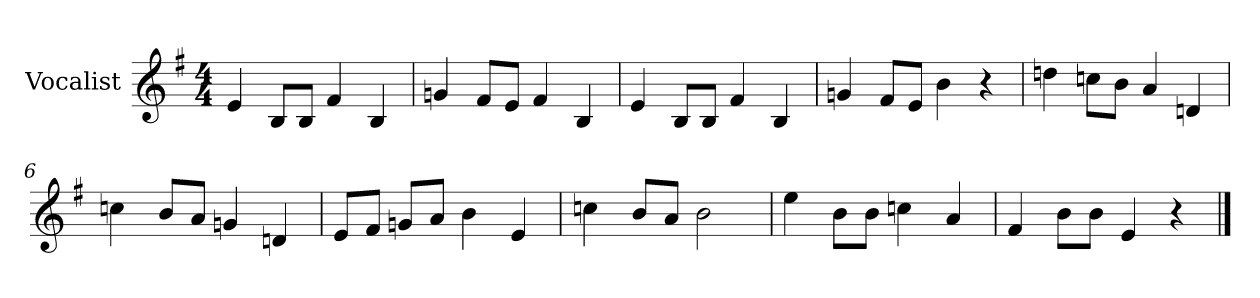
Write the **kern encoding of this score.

**kern
*part1
*staff1
*I"Vocalist
*k[f#]
*e:
*M4/4
=1
4e
8BL
8BJ
4f#
4B
=2
4gn
8f#L
8eJ
4f#
4B
=3
4e
8BL
8BJ
4f#
4B
=4
4gn
8f#L
8eJ
4b
4r
=5
4ddn
8ccnL
8bJ
4a
4dn
=6
4ccn
8bL
8aJ
4gn
4dn
=7
8eL
8f#J
8gnL
8aJ
4b
4e
=8
4ccn
8bL
8aJ
2b
=9
4ee
8bL
8bJ
4ccn
4a
=10
4f#
8bL
8bJ
4e
4r
==
*-
